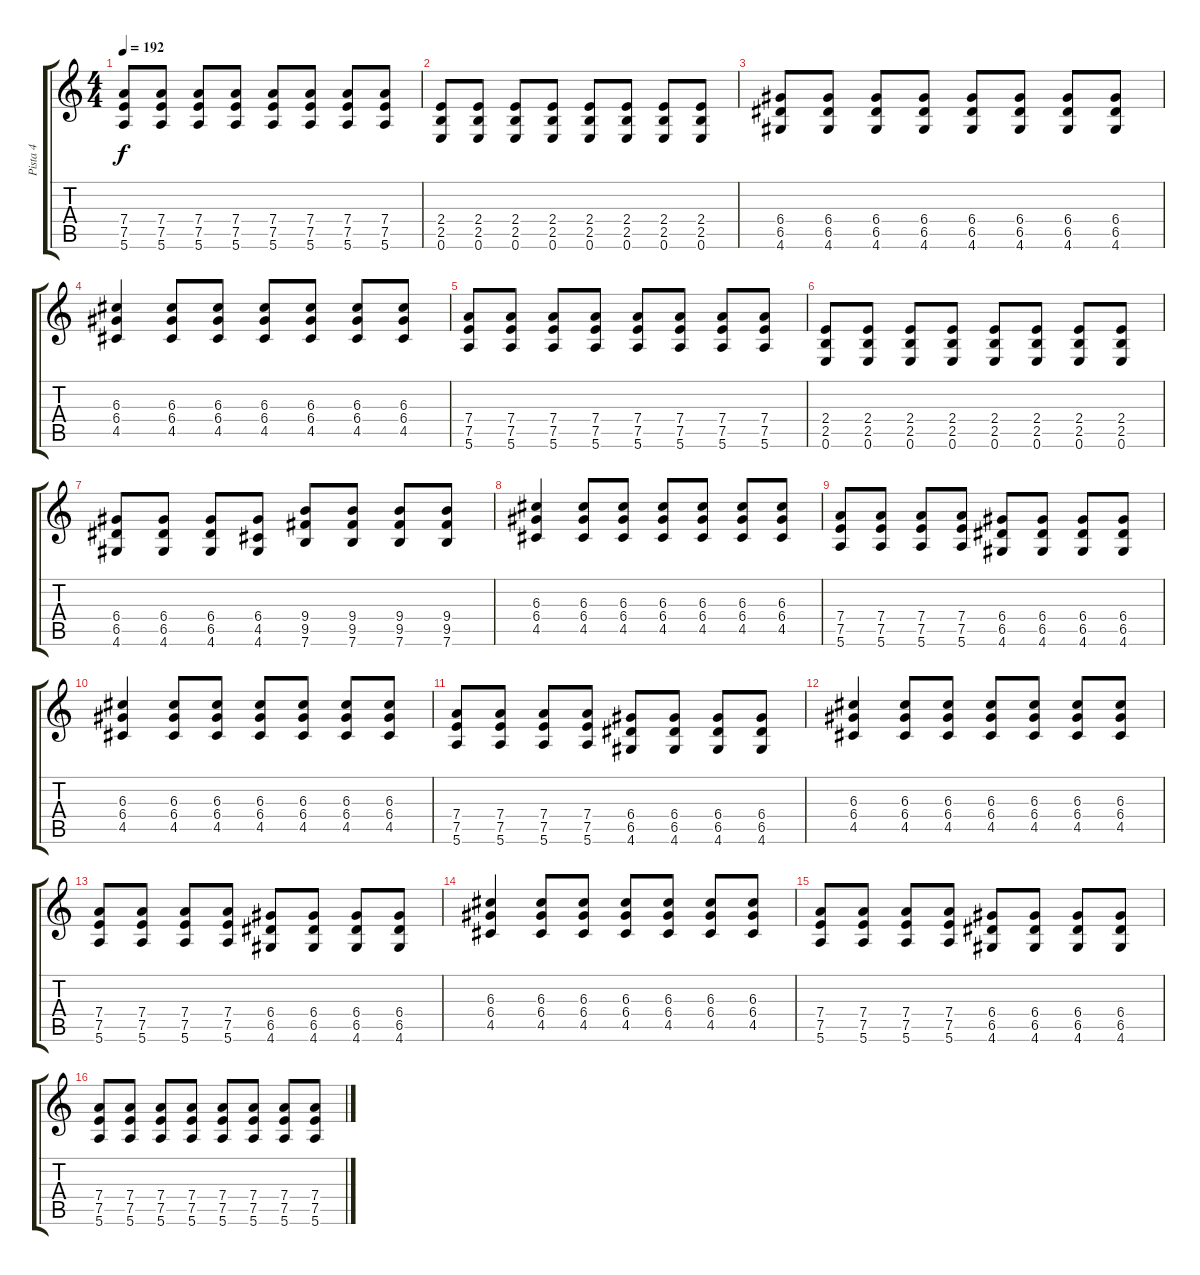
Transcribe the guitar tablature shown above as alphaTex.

\track ("Pista 4" "Pista 4") {instrument overdrivenguitar}
\staff {score tabs}
\tuning (E4 B3 G3 D3 A2 E2) {hide}
\ts (4 4)
\tempo 192
\clef g2
\ks c
(7.4 7.5 5.6).8{dy f} (7.4 7.5 5.6).8 (7.4 7.5 5.6).8 (7.4 7.5 5.6).8 (7.4 7.5 5.6).8 (7.4 7.5 5.6).8 (7.4 7.5 5.6).8 (7.4 7.5 5.6).8 |
(2.4 2.5 0.6).8 (2.4 2.5 0.6).8 (2.4 2.5 0.6).8 (2.4 2.5 0.6).8 (2.4 2.5 0.6).8 (2.4 2.5 0.6).8 (2.4 2.5 0.6).8 (2.4 2.5 0.6).8 |
(6.4 6.5 4.6).8 (6.4 6.5 4.6).8 (6.4 6.5 4.6).8 (6.4 6.5 4.6).8 (6.4 6.5 4.6).8 (6.4 6.5 4.6).8 (6.4 6.5 4.6).8 (6.4 6.5 4.6).8 |
(6.3 6.4 4.5).4 (6.3 6.4 4.5).8 (6.3 6.4 4.5).8 (6.3 6.4 4.5).8 (6.3 6.4 4.5).8 (6.3 6.4 4.5).8 (6.3 6.4 4.5).8 |
(7.4 7.5 5.6).8 (7.4 7.5 5.6).8 (7.4 7.5 5.6).8 (7.4 7.5 5.6).8 (7.4 7.5 5.6).8 (7.4 7.5 5.6).8 (7.4 7.5 5.6).8 (7.4 7.5 5.6).8 |
(2.4 2.5 0.6).8 (2.4 2.5 0.6).8 (2.4 2.5 0.6).8 (2.4 2.5 0.6).8 (2.4 2.5 0.6).8 (2.4 2.5 0.6).8 (2.4 2.5 0.6).8 (2.4 2.5 0.6).8 |
(6.4 6.5 4.6).8 (6.4 6.5 4.6).8 (6.4 6.5 4.6).8 (6.4 4.5 4.6).8 (9.4 9.5 7.6).8 (9.4 9.5 7.6).8 (9.4 9.5 7.6).8 (9.4 9.5 7.6).8 |
(6.3 6.4 4.5).4 (6.3 6.4 4.5).8 (6.3 6.4 4.5).8 (6.3 6.4 4.5).8 (6.3 6.4 4.5).8 (6.3 6.4 4.5).8 (6.3 6.4 4.5).8 |
(7.4 7.5 5.6).8 (7.4 7.5 5.6).8 (7.4 7.5 5.6).8 (7.4 7.5 5.6).8 (6.4 6.5 4.6).8 (6.4 6.5 4.6).8 (6.4 6.5 4.6).8 (6.4 6.5 4.6).8 |
(6.3 6.4 4.5).4 (6.3 6.4 4.5).8 (6.3 6.4 4.5).8 (6.3 6.4 4.5).8 (6.3 6.4 4.5).8 (6.3 6.4 4.5).8 (6.3 6.4 4.5).8 |
(7.4 7.5 5.6).8 (7.4 7.5 5.6).8 (7.4 7.5 5.6).8 (7.4 7.5 5.6).8 (6.4 6.5 4.6).8 (6.4 6.5 4.6).8 (6.4 6.5 4.6).8 (6.4 6.5 4.6).8 |
(6.3 6.4 4.5).4 (6.3 6.4 4.5).8 (6.3 6.4 4.5).8 (6.3 6.4 4.5).8 (6.3 6.4 4.5).8 (6.3 6.4 4.5).8 (6.3 6.4 4.5).8 |
(7.4 7.5 5.6).8 (7.4 7.5 5.6).8 (7.4 7.5 5.6).8 (7.4 7.5 5.6).8 (6.4 6.5 4.6).8 (6.4 6.5 4.6).8 (6.4 6.5 4.6).8 (6.4 6.5 4.6).8 |
(6.3 6.4 4.5).4 (6.3 6.4 4.5).8 (6.3 6.4 4.5).8 (6.3 6.4 4.5).8 (6.3 6.4 4.5).8 (6.3 6.4 4.5).8 (6.3 6.4 4.5).8 |
(7.4 7.5 5.6).8 (7.4 7.5 5.6).8 (7.4 7.5 5.6).8 (7.4 7.5 5.6).8 (6.4 6.5 4.6).8 (6.4 6.5 4.6).8 (6.4 6.5 4.6).8 (6.4 6.5 4.6).8 |
(7.4 7.5 5.6).8 (7.4 7.5 5.6).8 (7.4 7.5 5.6).8 (7.4 7.5 5.6).8 (7.4 7.5 5.6).8 (7.4 7.5 5.6).8 (7.4 7.5 5.6).8 (7.4 7.5 5.6).8
